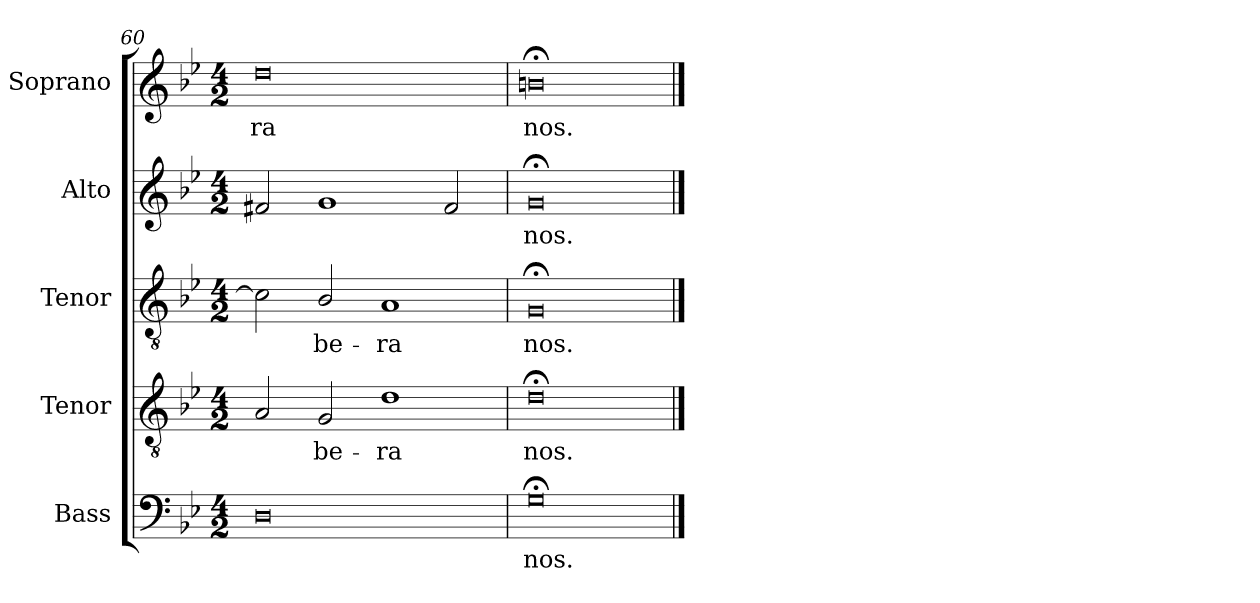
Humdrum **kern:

**kern	**text	**kern	**text	**kern	**text	**kern	**text	**kern	**text
*part5	*part5	*part4	*part4	*part3	*part3	*part2	*part2	*part1	*part1
*staff5	*staff5	*staff4	*staff4	*staff3	*staff3	*staff2	*staff2	*staff1	*staff1
*I"Bass	*	*I"Tenor	*	*I"Tenor	*	*I"Alto	*	*I"Soprano	*
*I'B.	*	*I'T.	*	*I'T.	*	*I'A.	*	*I'A.	*
*clefF4	*	*clefGv2	*	*clefGv2	*	*clefG2	*	*clefG2	*
*	*	*ITrd7c12	*	*ITrd7c12	*	*	*	*	*
*k[b-e-]	*	*k[b-e-]	*	*k[b-e-]	*	*k[b-e-]	*	*k[b-e-]	*
*B-:	*	*B-:	*	*B-:	*	*B-:	*	*B-:	*
*M4/2	*	*M4/2	*	*M4/2	*	*M4/2	*	*M4/2	*
=60	=60	=60	=60	=60	=60	=60	=60	=60	=60
!	!	!	!	!	!	!	!	!	!LO:LY:b:color=#000000
0Di	.	2AAi/	.	2Ci\]	.	2f#Xi/	.	0ddi	-ra
!	!	!	!LO:LY:b:color=#000000	!	!	!	!	!	!
!	!	!	!	!	!LO:LY:b:color=#000000	!	!	!	!
.	.	2GGi/	-be-	2BB-i/	-be-	1gi	.	.	.
!	!	!	!LO:LY:b:color=#000000	!	!	!	!	!	!
!	!	!	!	!	!LO:LY:b:color=#000000	!	!	!	!
.	.	1Di	-ra	1AAi	-ra	.	.	.	.
.	.	.	.	.	.	2f#i/	.	.	.
=61	=61	=61	=61	=61	=61	=61	=61	=61	=61
!	!LO:LY:b:color=#000000	!	!	!	!	!	!	!	!
!	!	!	!LO:LY:b:color=#000000	!	!	!	!	!	!
!	!	!	!	!	!LO:LY:b:color=#000000	!	!	!	!
!	!	!	!	!	!	!	!LO:LY:b:color=#000000	!	!
!	!	!	!	!	!	!	!	!	!LO:LY:b:color=#000000
0G;i	nos.	0D;i	nos.	0GG;i	nos.	0g;i	nos.	0bn;i	nos.
==	==	==	==	==	==	==	==	==	==
*-	*-	*-	*-	*-	*-	*-	*-	*-	*-
